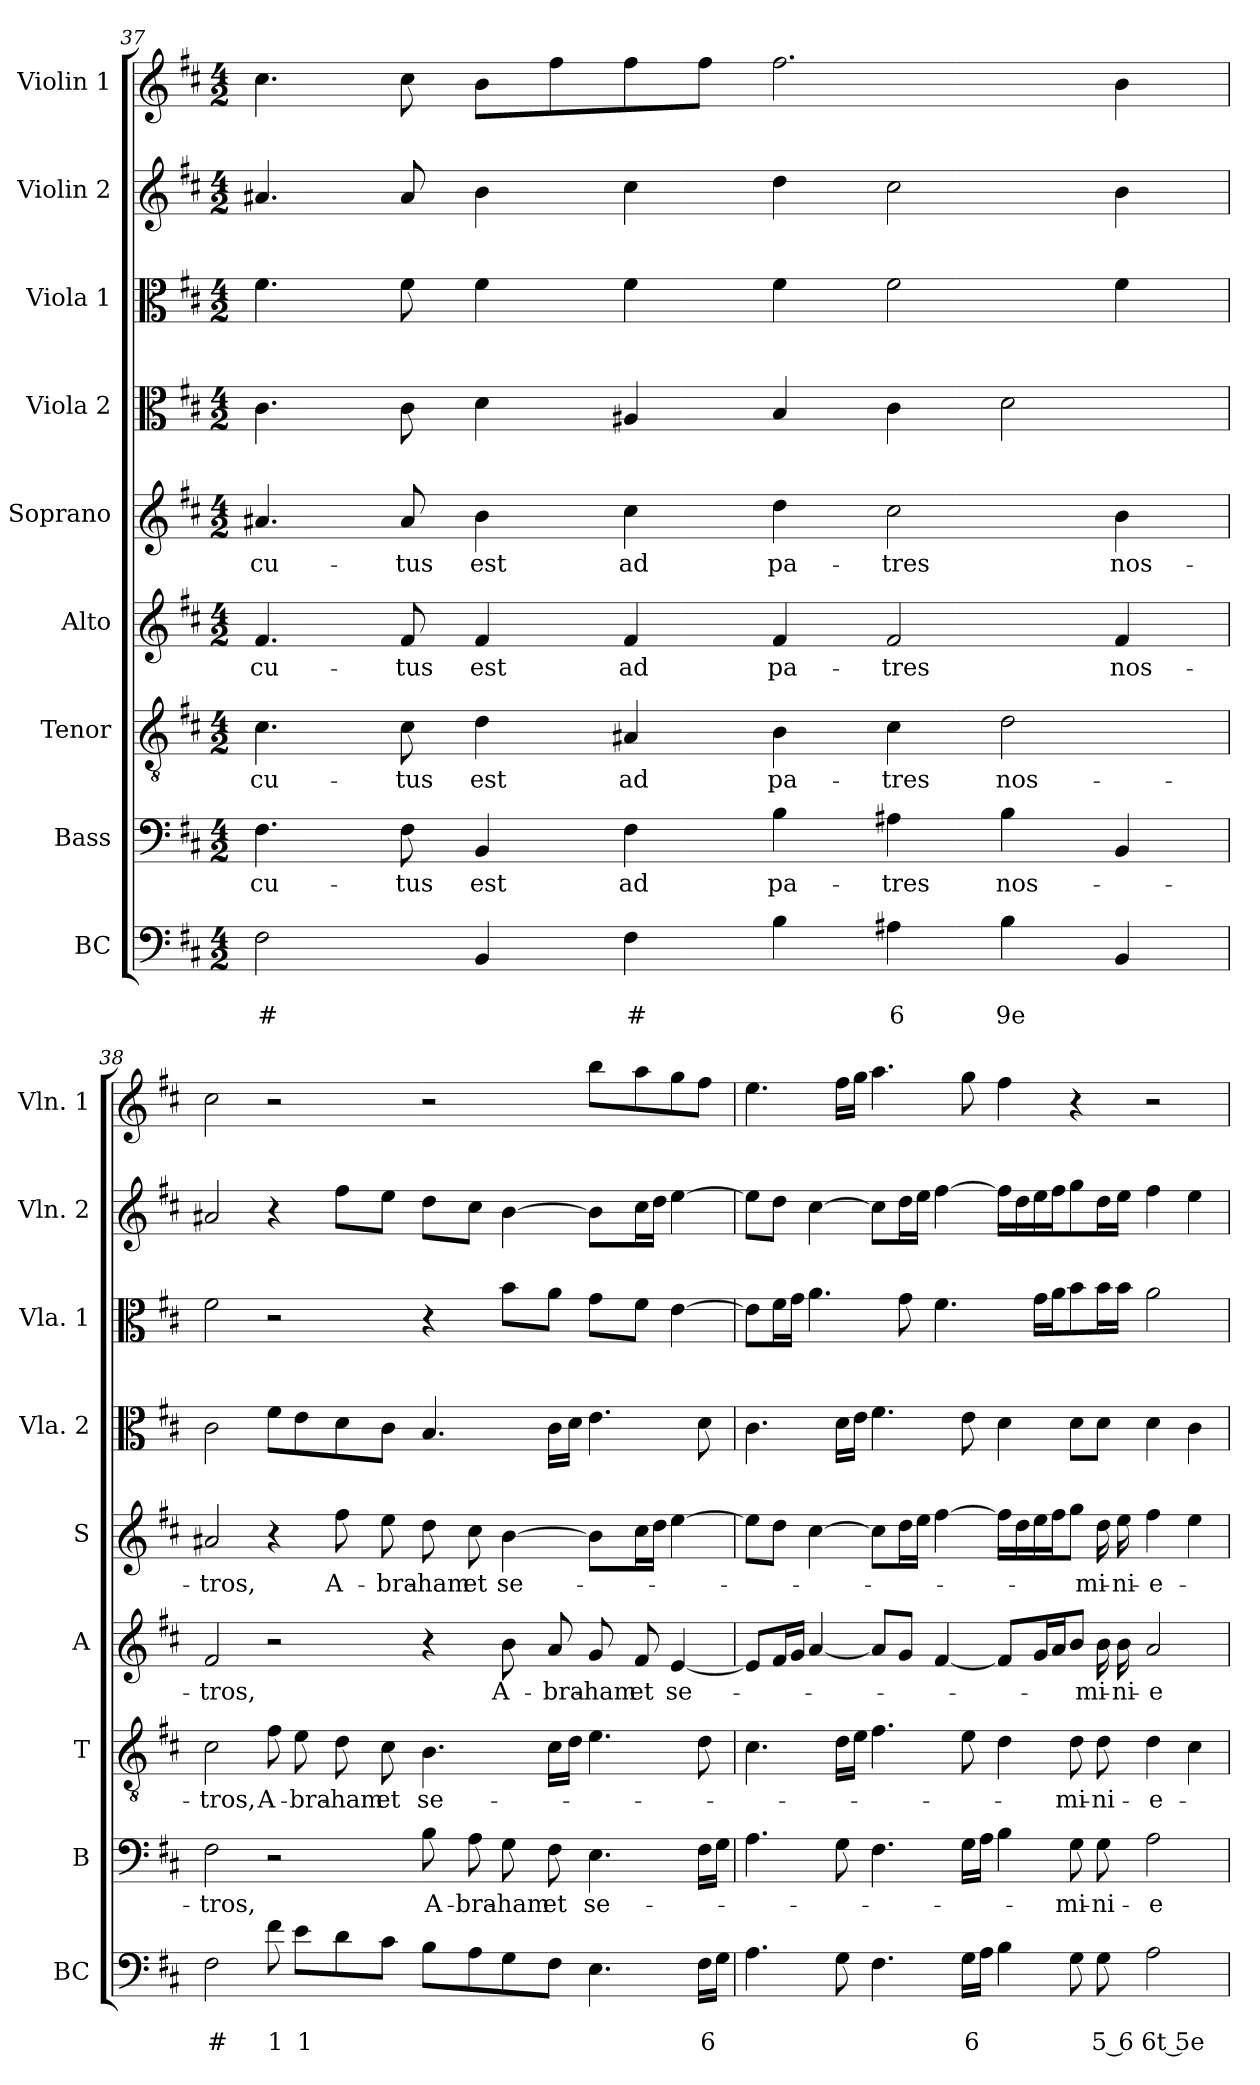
**kern	**text	**text	**kern	**text	**kern	**text	**kern	**text	**kern	**text	**kern	**kern	**kern	**kern
*part9	*part9	*part9	*part8	*part8	*part7	*part7	*part6	*part6	*part5	*part5	*part4	*part3	*part2	*part1
*staff9	*staff9	*staff9	*staff8	*staff8	*staff7	*staff7	*staff6	*staff6	*staff5	*staff5	*staff4	*staff3	*staff2	*staff1
*I"BC	*	*	*I"Bass	*	*I"Tenor	*	*I"Alto	*	*I"Soprano	*	*I"Viola 2	*I"Viola 1	*I"Violin 2	*I"Violin 1
*I'BC	*	*	*I'B	*	*I'T	*	*I'A	*	*I'S	*	*I'Vla. 2	*I'Vla. 1	*I'Vln. 2	*I'Vln. 1
!!LO:LB:g=z
*clefF4	*	*	*clefF4	*	*clefGv2	*	*clefG2	*	*clefG2	*	*clefC3	*clefC3	*clefG2	*clefG2
*k[f#c#]	*	*	*k[f#c#]	*	*k[f#c#]	*	*k[f#c#]	*	*k[f#c#]	*	*k[f#c#]	*k[f#c#]	*k[f#c#]	*k[f#c#]
*D:	*	*	*D:	*	*D:	*	*D:	*	*D:	*	*D:	*D:	*D:	*D:
*M4/2	*	*	*M4/2	*	*M4/2	*	*M4/2	*	*M4/2	*	*M4/2	*M4/2	*M4/2	*M4/2
=37	=37	=37	=37	=37	=37	=37	=37	=37	=37	=37	=37	=37	=37	=37
!	!	!LO:LY:b	!	!LO:LY:b	!	!LO:LY:b	!	!LO:LY:b	!	!LO:LY:b	!	!	!	!
2F#\	.	#	4.F#\	-cu-	4.c#\	-cu-	4.f#/	-cu-	4.a#X/	-cu-	4.c#\	4.f#\	4.a#X/	4.cc#\
!	!	!	!	!LO:LY:b	!	!LO:LY:b	!	!LO:LY:b	!	!LO:LY:b	!	!	!	!
.	.	.	8F#\	-tus	8c#\	-tus	8f#/	-tus	8a#/	-tus	8c#\	8f#\	8a#/	8cc#\
!	!	!	!	!LO:LY:b	!	!LO:LY:b	!	!LO:LY:b	!	!LO:LY:b	!	!	!	!
4BB/	.	.	4BB/	est	4d\	est	4f#/	est	4b\	est	4d\	4f#\	4b\	8b\L
.	.	.	.	.	.	.	.	.	.	.	.	.	.	8ff#\
!	!	!LO:LY:b	!	!LO:LY:b	!	!LO:LY:b	!	!LO:LY:b	!	!LO:LY:b	!	!	!	!
4F#\	.	#	4F#\	ad	4A#X/	ad	4f#/	ad	4cc#\	ad	4A#X/	4f#\	4cc#\	8ff#\
.	.	.	.	.	.	.	.	.	.	.	.	.	.	8ff#\J
!	!	!	!	!LO:LY:b	!	!LO:LY:b	!	!LO:LY:b	!	!LO:LY:b	!	!	!	!
4B\	.	.	4B\	pa-	4B\	pa-	4f#/	pa-	4dd\	pa-	4B/	4f#\	4dd\	2.ff#\
!	!	!LO:LY:b	!	!LO:LY:b	!	!LO:LY:b	!	!LO:LY:b	!	!LO:LY:b	!	!	!	!
4A#X\	.	6	4A#X\	-tres	4c#\	-tres	2f#/	-tres	2cc#\	-tres	4c#\	2f#\	2cc#\	.
!	!	!LO:LY:b	!	!LO:LY:b	!	!LO:LY:b	!	!	!	!	!	!	!	!
4B\	.	9e	4B\	nos-	2d\	nos-	.	.	.	.	2d\	.	.	.
!	!	!	!	!	!	!	!	!LO:LY:b	!	!LO:LY:b	!	!	!	!
4BB/	.	.	4BB/	.	.	.	4f#/	nos-	4b\	nos-	.	4f#\	4b\	4b\
=38	=38	=38	=38	=38	=38	=38	=38	=38	=38	=38	=38	=38	=38	=38
!	!	!LO:LY:b	!	!LO:LY:b	!	!LO:LY:b	!	!LO:LY:b	!	!LO:LY:b	!	!	!	!
2F#\	.	#	2F#\	-tros,	2c#\	-tros,	2f#/	-tros,	2a#X/	-tros,	2c#\	2f#\	2a#X/	2cc#\
!	!	!LO:LY:b	!	!	!	!LO:LY:b	!	!	!	!	!	!	!	!
8f#\	.	1	2r	.	8f#\	A-	2r	.	4r	.	8f#\L	2r	4r	2r
!	!	!LO:LY:b	!	!	!	!LO:LY:b	!	!	!	!	!	!	!	!
8e\L	.	1	.	.	8e\	-bra-	.	.	.	.	8e\	.	.	.
!	!	!	!	!	!	!LO:LY:b	!	!	!	!LO:LY:b	!	!	!	!
8d\	.	.	.	.	8d\	-ham	.	.	8ff#\	A-	8d\	.	8ff#\L	.
!	!	!	!	!	!	!LO:LY:b	!	!	!	!LO:LY:b	!	!	!	!
8c#\J	.	.	.	.	8c#\	et	.	.	8ee\	-bra-	8c#\J	.	8ee\J	.
!	!	!	!	!LO:LY:b	!	!LO:LY:b	!	!	!	!LO:LY:b	!	!	!	!
8B\L	.	.	8B\	A-	4.B\	se-	4r	.	8dd\	-ham	4.B/	4r	8dd\L	2r
!	!	!	!	!LO:LY:b	!	!	!	!	!	!LO:LY:b	!	!	!	!
8A\	.	.	8A\	-bra-	.	.	.	.	8cc#\	et	.	.	8cc#\J	.
!	!	!	!	!LO:LY:b	!	!	!	!LO:LY:b	!	!LO:LY:b	!	!	!	!
8G\	.	.	8G\	-ham	.	.	8b\	A-	[4b\	se-	.	8b\L	[4b\	.
!	!	!	!	!LO:LY:b	!	!	!	!LO:LY:b	!	!	!	!	!	!
8F#\J	.	.	8F#\	et	16c#\LL	.	8a/	-bra-	.	.	16c#\LL	8a\J	.	.
.	.	.	.	.	16d\JJ	.	.	.	.	.	16d\JJ	.	.	.
!	!	!	!	!LO:LY:b	!	!	!	!LO:LY:b	!	!	!	!	!	!
4.E\	.	.	4.E\	se-	4.e\	.	8g/	-ham	8b\L]	.	4.e\	8g\L	8b\L]	8bb\L
!	!	!	!	!	!	!	!	!LO:LY:b	!	!	!	!	!	!
.	.	.	.	.	.	.	8f#/	et	16cc#\L	.	.	8f#\J	16cc#\L	8aa\
.	.	.	.	.	.	.	.	.	16dd\JJ	.	.	.	16dd\JJ	.
!	!	!	!	!	!	!	!	!LO:LY:b	!	!	!	!	!	!
.	.	.	.	.	.	.	[4e/	se-	[4ee\	.	.	[4e\	[4ee\	8gg\
!	!	!LO:LY:b	!	!	!	!	!	!	!	!	!	!	!	!
16F#\LL	.	6	16F#\LL	.	8d\	.	.	.	.	.	8d\	.	.	8ff#\J
16G\JJ	.	.	16G\JJ	.	.	.	.	.	.	.	.	.	.	.
!!LO:PB:g=z
=39	=39	=39	=39	=39	=39	=39	=39	=39	=39	=39	=39	=39	=39	=39
4.A\	.	.	4.A\	.	4.c#\	.	8e/L]	.	8ee\L]	.	4.c#\	8e\L]	8ee\L]	4.ee\
.	.	.	.	.	.	.	16f#/L	.	8dd\J	.	.	16f#\L	8dd\J	.
.	.	.	.	.	.	.	16g/JJ	.	.	.	.	16g\JJ	.	.
.	.	.	.	.	.	.	[4a/	.	[4cc#\	.	.	4.a\	[4cc#\	.
8G\	.	.	8G\	.	16d\LL	.	.	.	.	.	16d\LL	.	.	16ff#\LL
.	.	.	.	.	16e\JJ	.	.	.	.	.	16e\JJ	.	.	16gg\JJ
4.F#\	.	.	4.F#\	.	4.f#\	.	8a/L]	.	8cc#\L]	.	4.f#\	.	8cc#\L]	4.aa\
.	.	.	.	.	.	.	8g/J	.	16dd\L	.	.	8g\	16dd\L	.
.	.	.	.	.	.	.	.	.	16ee\JJ	.	.	.	16ee\JJ	.
.	.	.	.	.	.	.	[4f#/	.	[4ff#\	.	.	4.f#\	[4ff#\	.
!	!	!LO:LY:b	!	!	!	!	!	!	!	!	!	!	!	!
16G\LL	.	6	16G\LL	.	8e\	.	.	.	.	.	8e\	.	.	8gg\
16A\JJ	.	.	16A\JJ	.	.	.	.	.	.	.	.	.	.	.
4B\	.	.	4B\	.	4d\	.	8f#/L]	.	16ff#\LL]	.	4d\	.	16ff#\LL]	4ff#\
.	.	.	.	.	.	.	.	.	16dd\	.	.	.	16dd\	.
.	.	.	.	.	.	.	16g/L	.	16ee\	.	.	16g\LL	16ee\	.
.	.	.	.	.	.	.	16a/J	.	16ff#\J	.	.	16a\J	16ff#\J	.
!	!	!	!	!LO:LY:b	!	!LO:LY:b	!	!	!	!	!	!	!	!
8G\	.	.	8G\	-mi-	8d\	-mi-	8b/J	.	8gg\J	.	8d\L	8b\	8gg\	4r
!	!	!LO:LY:b	!	!LO:LY:b	!	!LO:LY:b	!	!LO:LY:b	!	!LO:LY:b	!	!	!	!
8G\	.	5 6	8G\	-ni-	8d\	-ni-	16b\	-mi-	16dd\	-mi-	8d\J	16b\L	16dd\L	.
!	!	!	!	!	!	!	!	!LO:LY:b	!	!LO:LY:b	!	!	!	!
.	.	.	.	.	.	.	16b\	-ni-	16ee\	-ni-	.	16b\JJ	16ee\JJ	.
!	!	!LO:LY:b	!	!LO:LY:b	!	!LO:LY:b	!	!LO:LY:b	!	!LO:LY:b	!	!	!	!
2A\	.	6t 5e	2A\	-e-	4d\	-e-	2a/	-e-	4ff#\	-e-	4d\	2a\	4ff#\	2r
.	.	.	.	.	4c#\	.	.	.	4ee\	.	4c#\	.	4ee\	.
=	=	=	=	=	=	=	=	=	=	=	=	=	=	=
*-	*-	*-	*-	*-	*-	*-	*-	*-	*-	*-	*-	*-	*-	*-
